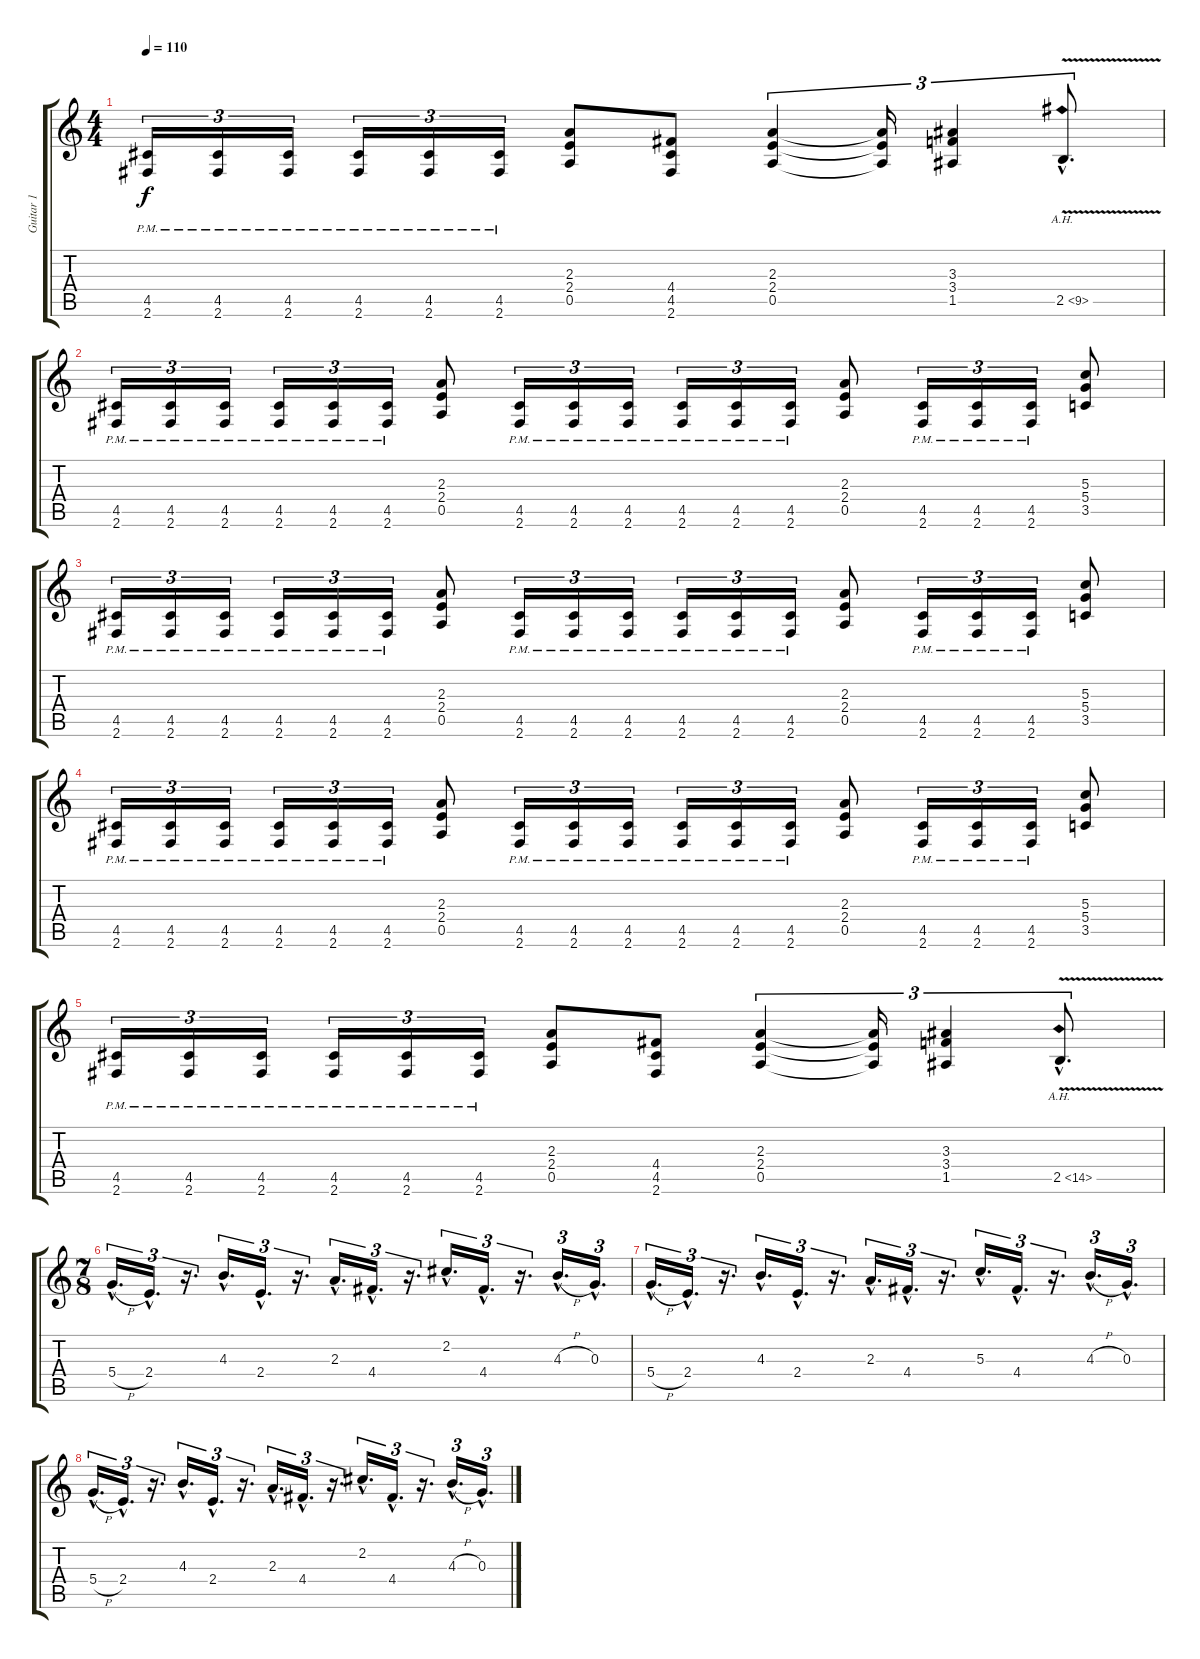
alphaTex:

\track ("Guitar 1" "Guitar 1") {instrument overdrivenguitar}
\staff {score tabs}
\tuning (E4 B3 G3 D3 A2 E2) {hide}
\ts (4 4)
\tempo 110
\clef g2
\ks c
(4.5{pm} 2.6{pm}).16{tu (3 2) dy f} (4.5{pm} 2.6{pm}).16{tu (3 2)} (4.5{pm} 2.6{pm}).16{tu (3 2)} (4.5{pm} 2.6{pm}).16{tu (3 2)} (4.5{pm} 2.6{pm}).16{tu (3 2)} (4.5{pm} 2.6{pm}).16{tu (3 2)} (2.3 2.4 0.5).8 (4.4 4.5 2.6).8 (2.3 2.4 0.5).4{tu (3 2)} (2.3{t} 2.4{t} 0.5{t}).16{tu (3 2)} (3.3 3.4 1.5).4{tu (3 2)} 2.5{ah 7 v hac}.8{d tu (3 2)} |
(4.5{pm} 2.6{pm}).16{tu (3 2)} (4.5{pm} 2.6{pm}).16{tu (3 2)} (4.5{pm} 2.6{pm}).16{tu (3 2)} (4.5{pm} 2.6{pm}).16{tu (3 2)} (4.5{pm} 2.6{pm}).16{tu (3 2)} (4.5{pm} 2.6{pm}).16{tu (3 2)} (2.3 2.4 0.5).8 (4.5{pm} 2.6{pm}).16{tu (3 2)} (4.5{pm} 2.6{pm}).16{tu (3 2)} (4.5{pm} 2.6{pm}).16{tu (3 2)} (4.5{pm} 2.6{pm}).16{tu (3 2)} (4.5{pm} 2.6{pm}).16{tu (3 2)} (4.5{pm} 2.6{pm}).16{tu (3 2)} (2.3 2.4 0.5).8 (4.5{pm} 2.6{pm}).16{tu (3 2)} (4.5{pm} 2.6{pm}).16{tu (3 2)} (4.5{pm} 2.6{pm}).16{tu (3 2)} (5.3 5.4 3.5).8 |
(4.5{pm} 2.6{pm}).16{tu (3 2)} (4.5{pm} 2.6{pm}).16{tu (3 2)} (4.5{pm} 2.6{pm}).16{tu (3 2)} (4.5{pm} 2.6{pm}).16{tu (3 2)} (4.5{pm} 2.6{pm}).16{tu (3 2)} (4.5{pm} 2.6{pm}).16{tu (3 2)} (2.3 2.4 0.5).8 (4.5{pm} 2.6{pm}).16{tu (3 2)} (4.5{pm} 2.6{pm}).16{tu (3 2)} (4.5{pm} 2.6{pm}).16{tu (3 2)} (4.5{pm} 2.6{pm}).16{tu (3 2)} (4.5{pm} 2.6{pm}).16{tu (3 2)} (4.5{pm} 2.6{pm}).16{tu (3 2)} (2.3 2.4 0.5).8 (4.5{pm} 2.6{pm}).16{tu (3 2)} (4.5{pm} 2.6{pm}).16{tu (3 2)} (4.5{pm} 2.6{pm}).16{tu (3 2)} (5.3 5.4 3.5).8 |
(4.5{pm} 2.6{pm}).16{tu (3 2)} (4.5{pm} 2.6{pm}).16{tu (3 2)} (4.5{pm} 2.6{pm}).16{tu (3 2)} (4.5{pm} 2.6{pm}).16{tu (3 2)} (4.5{pm} 2.6{pm}).16{tu (3 2)} (4.5{pm} 2.6{pm}).16{tu (3 2)} (2.3 2.4 0.5).8 (4.5{pm} 2.6{pm}).16{tu (3 2)} (4.5{pm} 2.6{pm}).16{tu (3 2)} (4.5{pm} 2.6{pm}).16{tu (3 2)} (4.5{pm} 2.6{pm}).16{tu (3 2)} (4.5{pm} 2.6{pm}).16{tu (3 2)} (4.5{pm} 2.6{pm}).16{tu (3 2)} (2.3 2.4 0.5).8 (4.5{pm} 2.6{pm}).16{tu (3 2)} (4.5{pm} 2.6{pm}).16{tu (3 2)} (4.5{pm} 2.6{pm}).16{tu (3 2)} (5.3 5.4 3.5).8 |
(4.5{pm} 2.6{pm}).16{tu (3 2)} (4.5{pm} 2.6{pm}).16{tu (3 2)} (4.5{pm} 2.6{pm}).16{tu (3 2)} (4.5{pm} 2.6{pm}).16{tu (3 2)} (4.5{pm} 2.6{pm}).16{tu (3 2)} (4.5{pm} 2.6{pm}).16{tu (3 2)} (2.3 2.4 0.5).8 (4.4 4.5 2.6).8 (2.3 2.4 0.5).4{tu (3 2)} (2.3{t} 2.4{t} 0.5{t}).16{tu (3 2)} (3.3 3.4 1.5).4{tu (3 2)} 2.5{ah 12 v hac}.8{d tu (3 2)} |
\ts (7 8)
5.4{h hac}.16{d tu (3 2)} 2.4{hac}.16{d tu (3 2)} r.16{d tu (3 2)} 4.3{hac}.16{d tu (3 2)} 2.4{hac}.16{d tu (3 2)} r.16{d tu (3 2)} 2.3{hac}.16{d tu (3 2)} 4.4{hac}.16{d tu (3 2)} r.16{d tu (3 2)} 2.2{hac}.16{d tu (3 2)} 4.4{hac}.16{d tu (3 2)} r.16{d tu (3 2)} 4.3{h hac}.16{d tu (3 2)} 0.3{hac}.16{d tu (3 2)} |
5.4{h hac}.16{d tu (3 2)} 2.4{hac}.16{d tu (3 2)} r.16{d tu (3 2)} 4.3{hac}.16{d tu (3 2)} 2.4{hac}.16{d tu (3 2)} r.16{d tu (3 2)} 2.3{hac}.16{d tu (3 2)} 4.4{hac}.16{d tu (3 2)} r.16{d tu (3 2)} 5.3{hac}.16{d tu (3 2)} 4.4{hac}.16{d tu (3 2)} r.16{d tu (3 2)} 4.3{h hac}.16{d tu (3 2)} 0.3{hac}.16{d tu (3 2)} |
5.4{h hac}.16{d tu (3 2)} 2.4{hac}.16{d tu (3 2)} r.16{d tu (3 2)} 4.3{hac}.16{d tu (3 2)} 2.4{hac}.16{d tu (3 2)} r.16{d tu (3 2)} 2.3{hac}.16{d tu (3 2)} 4.4{hac}.16{d tu (3 2)} r.16{d tu (3 2)} 2.2{hac}.16{d tu (3 2)} 4.4{hac}.16{d tu (3 2)} r.16{d tu (3 2)} 4.3{h hac}.16{d tu (3 2)} 0.3{hac}.16{d tu (3 2)}
